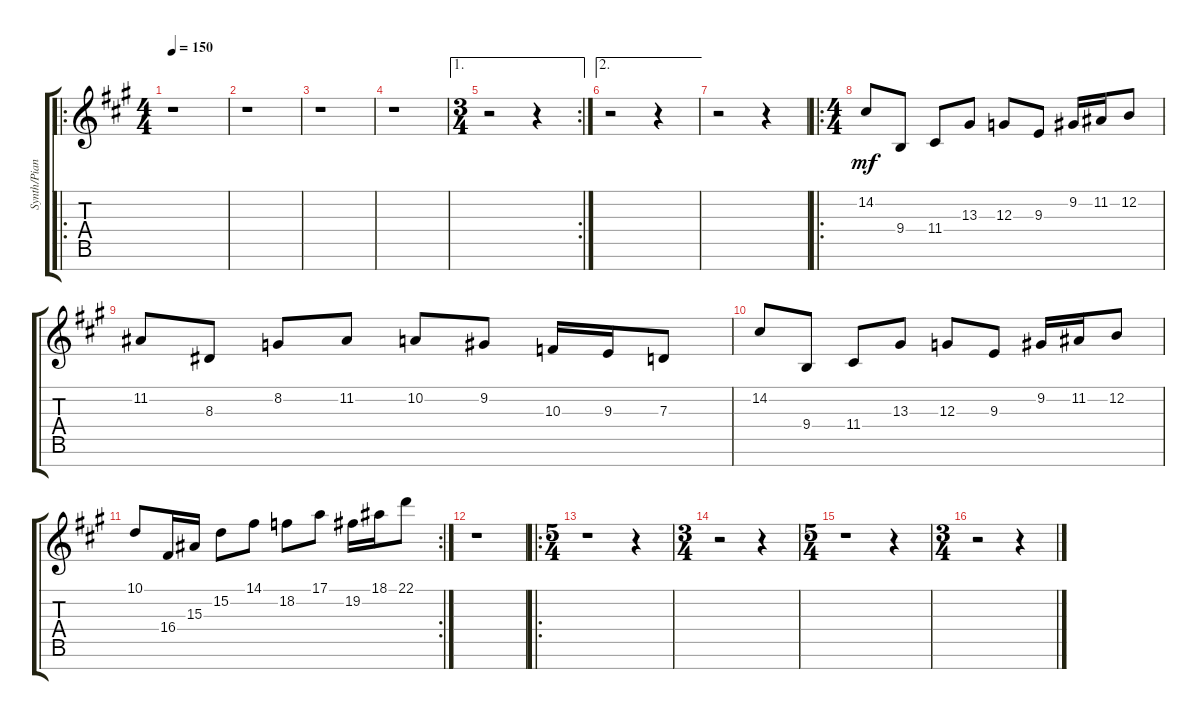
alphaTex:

\track ("Synth/Piano" "Synth/Pian") {instrument vibraphone}
\staff {score tabs}
\tuning (E4 B3 G3 D3 A2 E2 B1) {hide}
\ro
\ts (4 4)
\tempo 150
\clef g2
\ks a
r.1{dy mf instrument vibraphone} |
r.1 |
r.1 |
r.1 |
\ae 1
\rc 2
\ts (3 4)
r.2 r.4 |
\ae 2
r.2 r.4 |
r.2 r.4 |
\ro
\ts (4 4)
14.2.8 9.4.8 11.4.8 13.3.8 12.3.8 9.3.8 9.2.16 11.2.16 12.2.8 |
11.2.8 8.3.8 8.2.8 11.2.8 10.2.8 9.2.8 10.3.16 9.3.16 7.3.8 |
14.2.8 9.4.8 11.4.8 13.3.8 12.3.8 9.3.8 9.2.16 11.2.16 12.2.8 |
\rc 2
10.1.8 16.4.16 15.3.16 15.2.8 14.1.8 18.2.8 17.1.8 19.2.16 18.1.16 22.1.8 |
r.1 |
\ro
\ts (5 4)
r.1 r.4 |
\ts (3 4)
r.2 r.4 |
\ts (5 4)
r.1 r.4 |
\ts (3 4)
r.2 r.4
